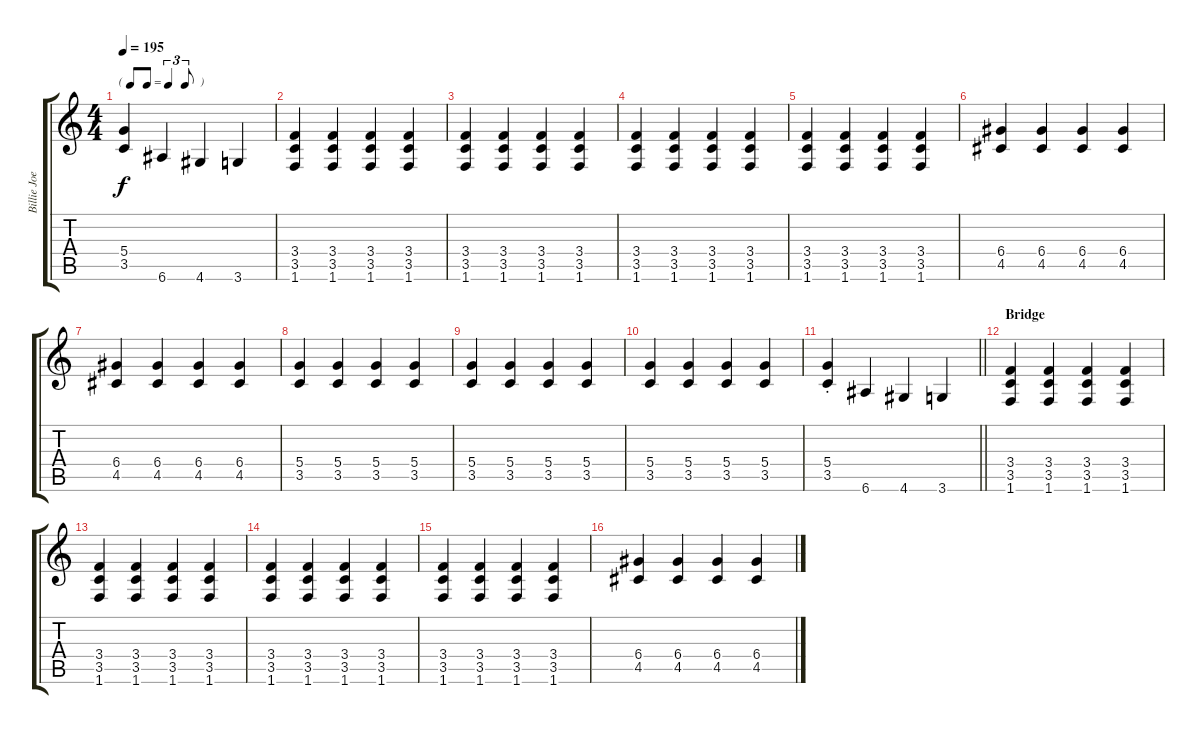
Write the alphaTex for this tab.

\track ("Billie Joe" "Billie Joe") {instrument distortionguitar}
\staff {score tabs}
\tuning (E4 B3 G3 D3 A2 E2) {hide}
\ts (4 4)
\tf triplet8th
\tempo 195
\clef g2
\ks c
(5.4 3.5).4{dy f} 6.6.4 4.6.4 3.6.4 |
(3.4 3.5 1.6).4 (3.4 3.5 1.6).4 (3.4 3.5 1.6).4 (3.4 3.5 1.6).4 |
(3.4 3.5 1.6).4 (3.4 3.5 1.6).4 (3.4 3.5 1.6).4 (3.4 3.5 1.6).4 |
(3.4 3.5 1.6).4 (3.4 3.5 1.6).4 (3.4 3.5 1.6).4 (3.4 3.5 1.6).4 |
(3.4 3.5 1.6).4 (3.4 3.5 1.6).4 (3.4 3.5 1.6).4 (3.4 3.5 1.6).4 |
(6.4 4.5).4 (6.4 4.5).4 (6.4 4.5).4 (6.4 4.5).4 |
(6.4 4.5).4 (6.4 4.5).4 (6.4 4.5).4 (6.4 4.5).4 |
(5.4 3.5).4 (5.4 3.5).4 (5.4 3.5).4 (5.4 3.5).4 |
(5.4 3.5).4 (5.4 3.5).4 (5.4 3.5).4 (5.4 3.5).4 |
(5.4 3.5).4 (5.4 3.5).4 (5.4 3.5).4 (5.4 3.5).4 |
\barLineRight lightlight
(5.4{st} 3.5{st}).4 6.6.4 4.6.4 3.6.4 |
\section ("" "Bridge")
(3.4 3.5 1.6).4 (3.4 3.5 1.6).4 (3.4 3.5 1.6).4 (3.4 3.5 1.6).4 |
(3.4 3.5 1.6).4 (3.4 3.5 1.6).4 (3.4 3.5 1.6).4 (3.4 3.5 1.6).4 |
(3.4 3.5 1.6).4 (3.4 3.5 1.6).4 (3.4 3.5 1.6).4 (3.4 3.5 1.6).4 |
(3.4 3.5 1.6).4 (3.4 3.5 1.6).4 (3.4 3.5 1.6).4 (3.4 3.5 1.6).4 |
(6.4 4.5).4 (6.4 4.5).4 (6.4 4.5).4 (6.4 4.5).4
